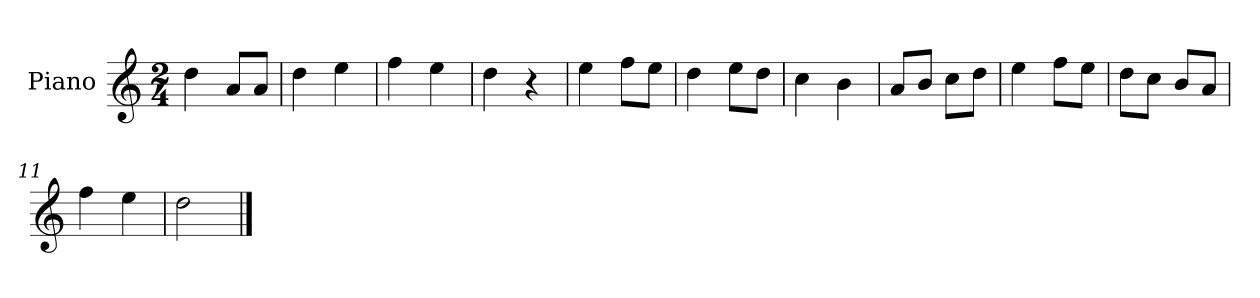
**kern
*part1
*staff1
*I"Piano
*I'Pno.
*clefG2
*k[]
*M2/4
*MM120
=1
4dd\
8a/L
8a/J
=2
4dd\
4ee\
=3
4ff\
4ee\
=4
4dd\
4r
=5
4ee\
8ff\L
8ee\J
=6
4dd\
8ee\L
8dd\J
=7
4cc\
4b\
=8
8a/L
8b/J
8cc\L
8dd\J
=9
4ee\
8ff\L
8ee\J
=10
8dd\L
8cc\J
8b/L
8a/J
=11
4ff\
4ee\
=12
2dd\
==
*-
